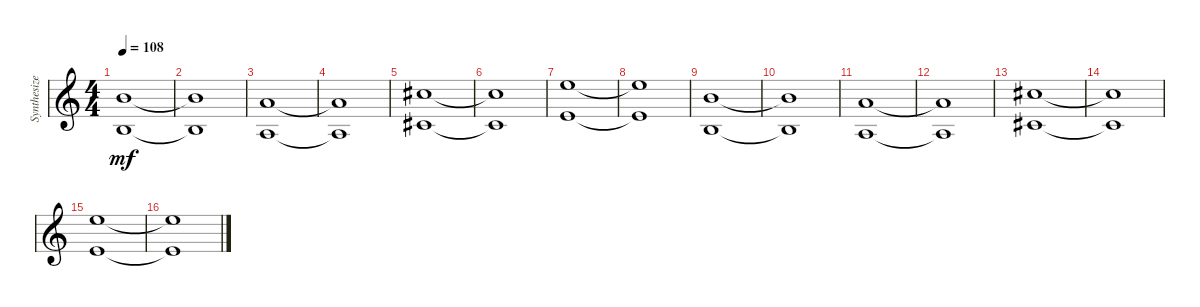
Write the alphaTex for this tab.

\track ("Synthesizer" "Synthesize") {instrument synthbass1}
\staff {score}
\tuning (E4 B3 G3 D3 A2 E2 B1) {hide}
\ts (4 4)
\tempo 108
\clef g2
\ks c
(0.2 2.5).1{dy mf} |
(0.2{t} 2.5{t}).1 |
(2.3 0.5).1 |
(2.3{t} 0.5{t}).1 |
(2.2 4.5).1 |
(2.2{t} 4.5{t}).1 |
(0.1 2.4).1 |
(0.1{t} 2.4{t}).1 |
(0.2 2.5).1 |
(0.2{t} 2.5{t}).1 |
(2.3 0.5).1 |
(2.3{t} 0.5{t}).1 |
(2.2 4.5).1 |
(2.2{t} 4.5{t}).1 |
(0.1 2.4).1 |
(0.1{t} 2.4{t}).1
